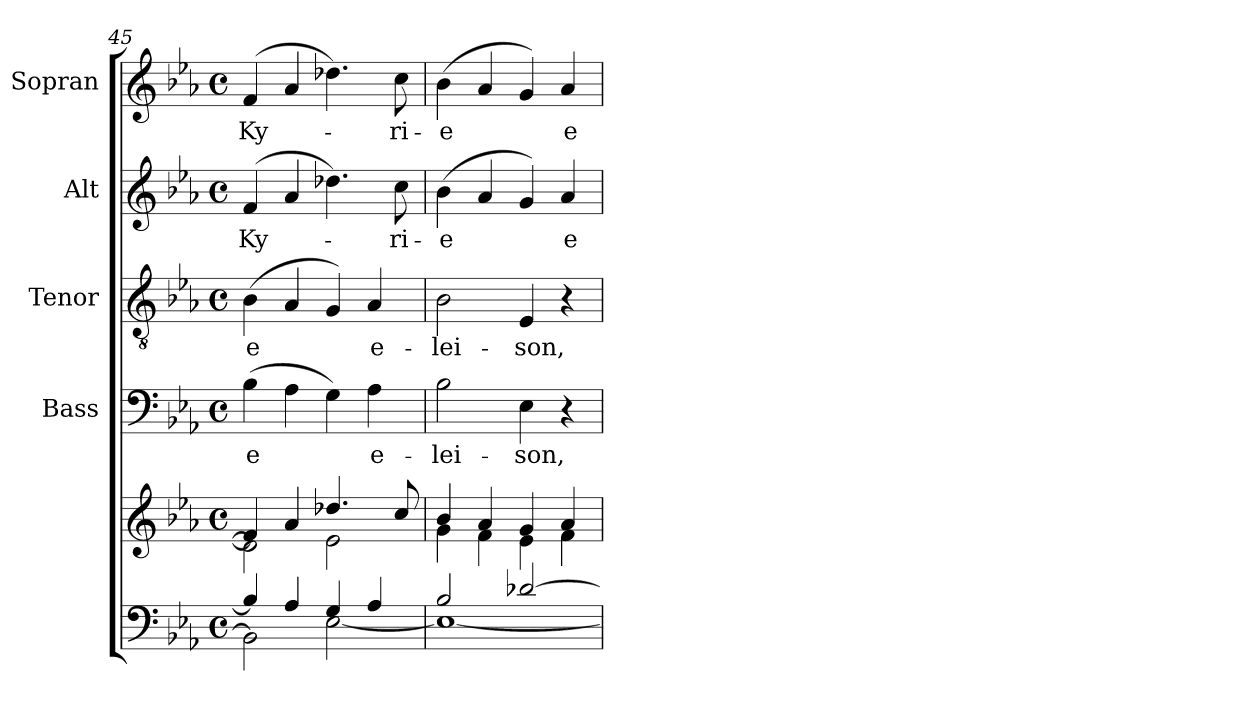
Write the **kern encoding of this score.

**kern	**kern	**kern	**text	**kern	**text	**kern	**text	**kern	**text
*part5	*part5	*part4	*part4	*part3	*part3	*part2	*part2	*part1	*part1
*staff6	*staff5	*staff4	*staff4	*staff3	*staff3	*staff2	*staff2	*staff1	*staff1
*	*	*I"Bass	*	*I"Tenor	*	*I"Alt	*	*I"Sopran	*
*	*	*I'B.	*	*I'T.	*	*I'A.	*	*I'S.	*
*clefF4	*clefG2	*clefF4	*	*clefGv2	*	*clefG2	*	*clefG2	*
*k[b-e-a-]	*k[b-e-a-]	*k[b-e-a-]	*	*k[b-e-a-]	*	*k[b-e-a-]	*	*k[b-e-a-]	*
*E-:	*E-:	*E-:	*	*E-:	*	*E-:	*	*E-:	*
*M4/4	*M4/4	*M4/4	*	*M4/4	*	*M4/4	*	*M4/4	*
*met(c)	*met(c)	*met(c)	*	*met(c)	*	*met(c)	*	*met(c)	*
=45	=45	=45	=45	=45	=45	=45	=45	=45	=45
*^	*^	*	*	*	*	*	*	*	*
!	!	!	!	!	!LO:LY:b	!	!LO:LY:b	!	!LO:LY:b	!	!LO:LY:b
4B-/]	2BB-\]	4f/]	2d-\]	(>4B-\	-e	(>4B-\	-e	(4f/	Ky-	(4f/	Ky-
4A-/	.	4a-/	.	4A-\	.	4A-/	.	4a-/	.	4a-/	.
4G/	[<2E-\	4.dd-X/	2e-\	4G\)	.	4G/)	.	4.dd-X\)	.	4.dd-X\)	.
!	!	!	!	!	!LO:LY:b	!	!LO:LY:b	!	!	!	!
4A-/	.	.	.	4A-\	e-	4A-/	e-	.	.	.	.
!	!	!	!	!	!	!	!	!	!LO:LY:b	!	!LO:LY:b
.	.	8cc/	.	.	.	.	.	8cc\	-ri-	8cc\	-ri-
!!LO:PB:g=z
=46	=46	=46	=46	=46	=46	=46	=46	=46	=46	=46	=46
!	!	!	!	!	!LO:LY:b	!	!LO:LY:b	!	!LO:LY:b	!	!LO:LY:b
2B-/	1E-_	4b-/	4g\	2B-\	-lei-	2B-\	-lei-	(>4b-\	-e	(>4b-\	-e
.	.	4a-/	4f\	.	.	.	.	4a-/	.	4a-/	.
!	!	!	!	!	!LO:LY:b	!	!LO:LY:b	!	!	!	!
[>2d-X/	.	4g/	4e-\	4E-\	-son,	4E-/	-son,	4g/)	.	4g/)	.
!	!	!	!	!	!	!	!	!	!LO:LY:b	!	!LO:LY:b
.	.	4a-/	4f\	4r	.	4r	.	4a-/	e-	4a-/	e-
*v	*v	*	*	*	*	*	*	*	*	*	*
*	*v	*v	*	*	*	*	*	*	*	*
=	=	=	=	=	=	=	=	=	=
*-	*-	*-	*-	*-	*-	*-	*-	*-	*-
